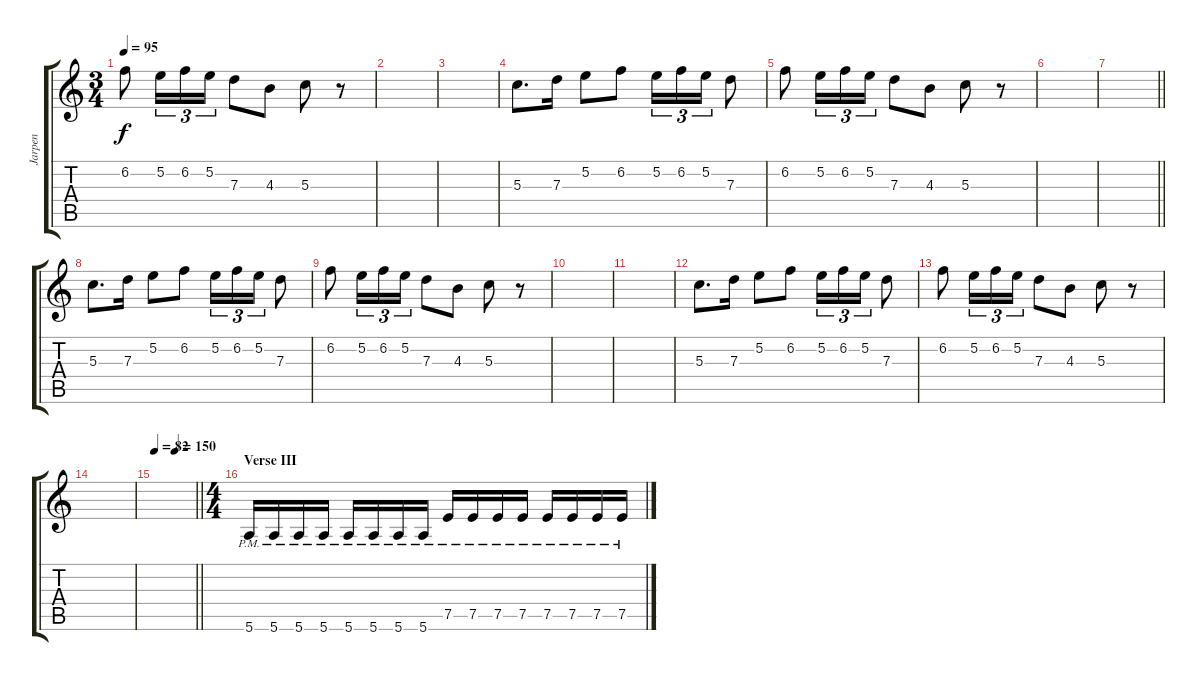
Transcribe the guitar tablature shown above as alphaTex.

\track ("Jarpen" "Jarpen") {instrument acousticguitarsteel}
\staff {score tabs}
\tuning (E4 B3 G3 D3 A2 E2) {hide}
\ts (3 4)
\tempo 95
\clef g2
\ks c
6.2.8{dy f} 5.2.16{tu (3 2)} 6.2.16{tu (3 2)} 5.2.16{tu (3 2)} 7.3.8 4.3.8 5.3.8 r.8 |
|
|
5.3.8{d} 7.3.16 5.2.8 6.2.8 5.2.16{tu (3 2)} 6.2.16{tu (3 2)} 5.2.16{tu (3 2)} 7.3.8 |
6.2.8 5.2.16{tu (3 2)} 6.2.16{tu (3 2)} 5.2.16{tu (3 2)} 7.3.8 4.3.8 5.3.8 r.8 |
|
\barLineRight lightlight
|
5.3.8{d} 7.3.16 5.2.8 6.2.8 5.2.16{tu (3 2)} 6.2.16{tu (3 2)} 5.2.16{tu (3 2)} 7.3.8 |
6.2.8 5.2.16{tu (3 2)} 6.2.16{tu (3 2)} 5.2.16{tu (3 2)} 7.3.8 4.3.8 5.3.8 r.8 |
|
|
5.3.8{d} 7.3.16 5.2.8 6.2.8 5.2.16{tu (3 2)} 6.2.16{tu (3 2)} 5.2.16{tu (3 2)} 7.3.8 |
6.2.8 5.2.16{tu (3 2)} 6.2.16{tu (3 2)} 5.2.16{tu (3 2)} 7.3.8 4.3.8 5.3.8 r.8 |
|
\tempo 82
\tempo (150 0.5)
\barLineRight lightlight
|
\ts (4 4)
\section ("" "Verse III")
5.6{pm}.16 5.6{pm}.16 5.6{pm}.16 5.6{pm}.16 5.6{pm}.16 5.6{pm}.16 5.6{pm}.16 5.6{pm}.16 7.5{pm}.16 7.5{pm}.16 7.5{pm}.16 7.5{pm}.16 7.5{pm}.16 7.5{pm}.16 7.5{pm}.16 7.5{pm}.16
